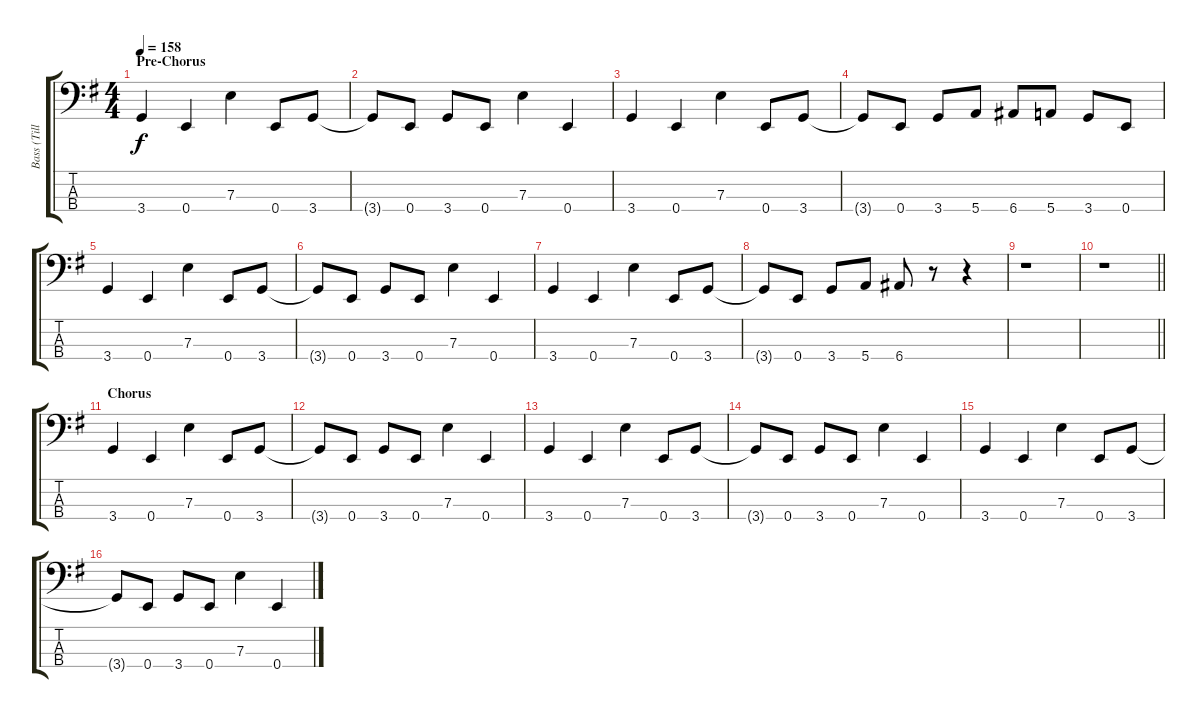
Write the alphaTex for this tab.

\track ("Bass (Till)" "Bass (Till") {instrument electricbasspick}
\staff {score tabs}
\tuning (G2 D2 A1 E1) {hide}
\ts (4 4)
\section ("" "Pre-Chorus")
\tempo 158
\clef f4
\ks g
3.4.4{dy f} 0.4.4 7.3.4 0.4.8 3.4.8 |
3.4{t}.8 0.4.8 3.4.8 0.4.8 7.3.4 0.4.4 |
3.4.4 0.4.4 7.3.4 0.4.8 3.4.8 |
3.4{t}.8 0.4.8 3.4.8 5.4.8 6.4.8 5.4.8 3.4.8 0.4.8 |
3.4.4 0.4.4 7.3.4 0.4.8 3.4.8 |
3.4{t}.8 0.4.8 3.4.8 0.4.8 7.3.4 0.4.4 |
3.4.4 0.4.4 7.3.4 0.4.8 3.4.8 |
3.4{t}.8 0.4.8 3.4.8 5.4.8 6.4.8 r.8 r.4 |
r.1 |
\barLineRight lightlight
r.1 |
\section ("" "Chorus")
3.4.4 0.4.4 7.3.4 0.4.8 3.4.8 |
3.4{t}.8 0.4.8 3.4.8 0.4.8 7.3.4 0.4.4 |
3.4.4 0.4.4 7.3.4 0.4.8 3.4.8 |
3.4{t}.8 0.4.8 3.4.8 0.4.8 7.3.4 0.4.4 |
3.4.4 0.4.4 7.3.4 0.4.8 3.4.8 |
3.4{t}.8 0.4.8 3.4.8 0.4.8 7.3.4 0.4.4
